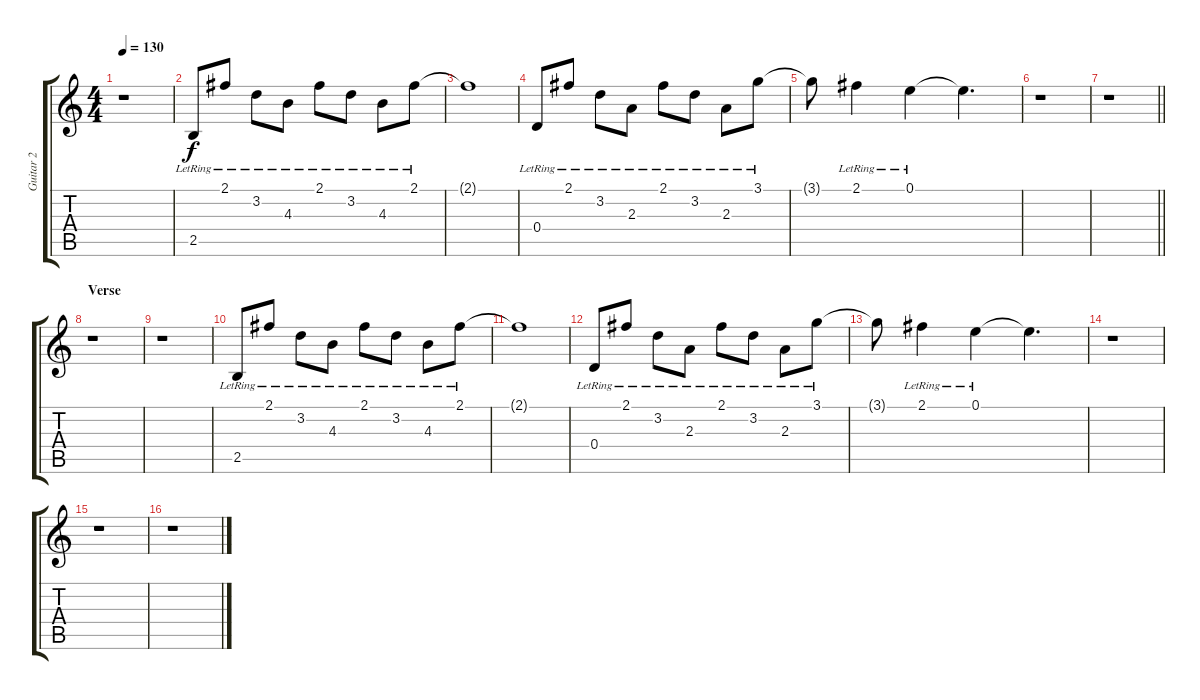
\track ("Guitar 2" "Guitar 2") {instrument acousticguitarsteel}
\staff {score tabs}
\tuning (E4 B3 G3 D3 A2 E2) {hide}
\ts (4 4)
\tempo 130
\clef g2
\ks c
r.1{dy f} |
2.5{lr}.8 2.1{lr}.8 3.2{lr}.8 4.3{lr}.8 2.1{lr}.8 3.2{lr}.8 4.3{lr}.8 2.1{lr}.8 |
2.1{t}.1 |
0.4{lr}.8 2.1{lr}.8 3.2{lr}.8 2.3{lr}.8 2.1{lr}.8 3.2{lr}.8 2.3{lr}.8 3.1{lr}.8 |
3.1{t}.8 2.1{lr}.4 0.1{lr}.4 0.1{t}.4{d} |
r.1 |
\barLineRight lightlight
r.1 |
\section ("" "Verse")
r.1 |
r.1 |
2.5{lr}.8 2.1{lr}.8 3.2{lr}.8 4.3{lr}.8 2.1{lr}.8 3.2{lr}.8 4.3{lr}.8 2.1{lr}.8 |
2.1{t}.1 |
0.4{lr}.8 2.1{lr}.8 3.2{lr}.8 2.3{lr}.8 2.1{lr}.8 3.2{lr}.8 2.3{lr}.8 3.1{lr}.8 |
3.1{t}.8 2.1{lr}.4 0.1{lr}.4 0.1{t}.4{d} |
r.1 |
r.1 |
r.1
